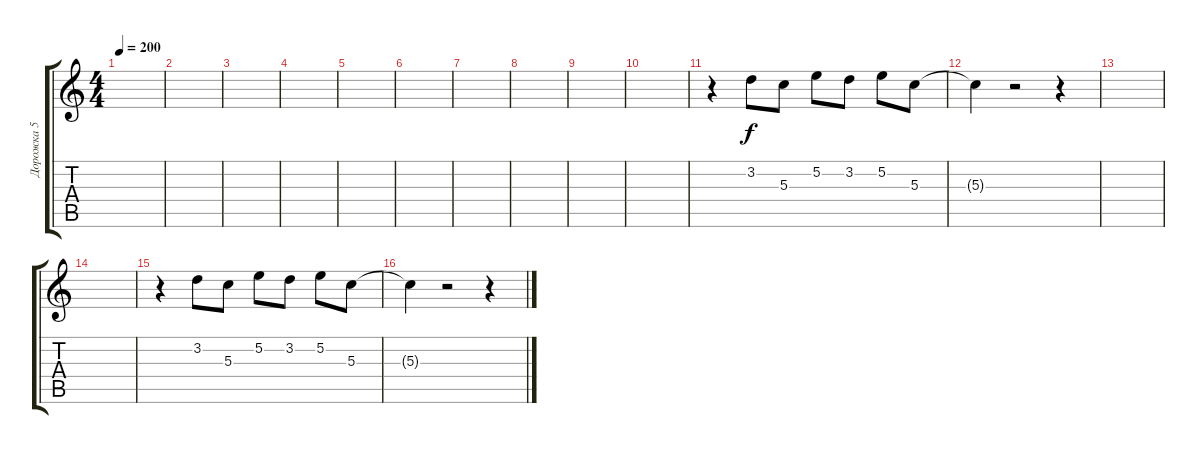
\track ("Дорожка 5" "Дорожка 5") {instrument acousticguitarsteel}
\staff {score tabs}
\tuning (E4 B3 G3 D3 A2 E2) {hide}
\ts (4 4)
\tempo 200
\clef g2
\ks c
|
|
|
|
|
|
|
|
|
|
r.4 3.2.8 5.3.8 5.2.8 3.2.8 5.2.8 5.3.8 |
5.3{t}.4 r.2 r.4 |
|
|
r.4 3.2.8 5.3.8 5.2.8 3.2.8 5.2.8 5.3.8 |
5.3{t}.4 r.2 r.4
